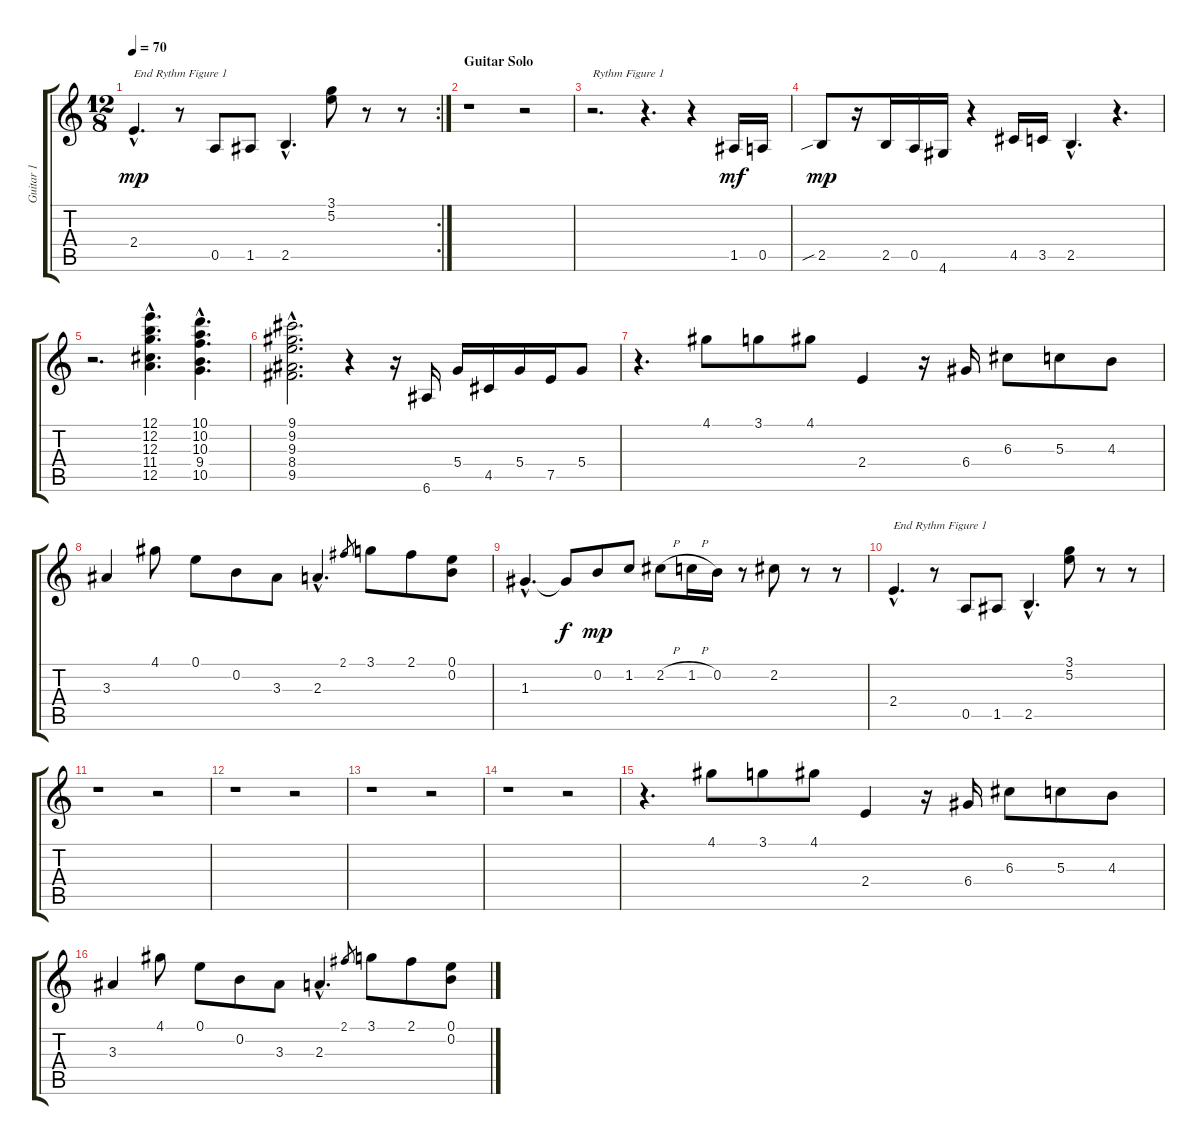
\track ("Guitar 1" "Guitar 1") {instrument electricguitarclean}
\staff {score tabs}
\tuning (E4 B3 G3 D3 A2 E2) {hide}
\rc 2
\ts (12 8)
\tempo 70
\clef g2
\ks c
2.4{hac}.4{d txt "End Rythm Figure 1" dy mp} r.8 0.5.8 1.5.8 2.5{hac}.4{d} (3.1 5.2).8 r.8 r.8 |
\section ("" "Guitar Solo")
r.1 r.2 |
r.2{d txt "Rythm Figure 1"} r.4{d} r.4 1.5.16{dy mf} 0.5.16 |
2.5{sib}.8{dy mp} r.16 2.5.16 0.5.16 4.6.16 r.4 4.5.16 3.5.16 2.5{hac}.4{d} r.4{d} |
r.2{d} (12.1{hac} 12.2{hac} 12.3{hac} 11.4{hac} 12.5{hac}).4{d} (10.1{hac} 10.2{hac} 10.3{hac} 9.4{hac} 10.5{hac}).4{d} |
(9.1{hac} 9.2{hac} 9.3{hac} 8.4{hac} 9.5{hac}).2{d} r.4 r.16 6.6.16 5.4.16 4.5.16 5.4.16 7.5.16 5.4.8 |
r.4{d} 4.1.8 3.1.8 4.1.8 2.4.4 r.16 6.4.16 6.3.8 5.3.8 4.3.8 |
3.3.4 4.1.8 0.1.8 0.2.8 3.3.8 2.3{hac}.4{d} 2.1.8{gr} 3.1.8 2.1.8 (0.1 0.2).8 |
1.3{hac}.4{d} 1.3{t}.8{dy f} 0.2.8{dy mp} 1.2.8 2.2{h}.8 1.2{h}.16 0.2.16 r.8 2.2.8 r.8 r.8 |
2.4{hac}.4{d txt "End Rythm Figure 1"} r.8 0.5.8 1.5.8 2.5{hac}.4{d} (3.1 5.2).8 r.8 r.8 |
r.1 r.2 |
r.1 r.2 |
r.1 r.2 |
r.1 r.2 |
r.4{d} 4.1.8 3.1.8 4.1.8 2.4.4 r.16 6.4.16 6.3.8 5.3.8 4.3.8 |
3.3.4 4.1.8 0.1.8 0.2.8 3.3.8 2.3{hac}.4{d} 2.1.8{gr} 3.1.8 2.1.8 (0.1 0.2).8
